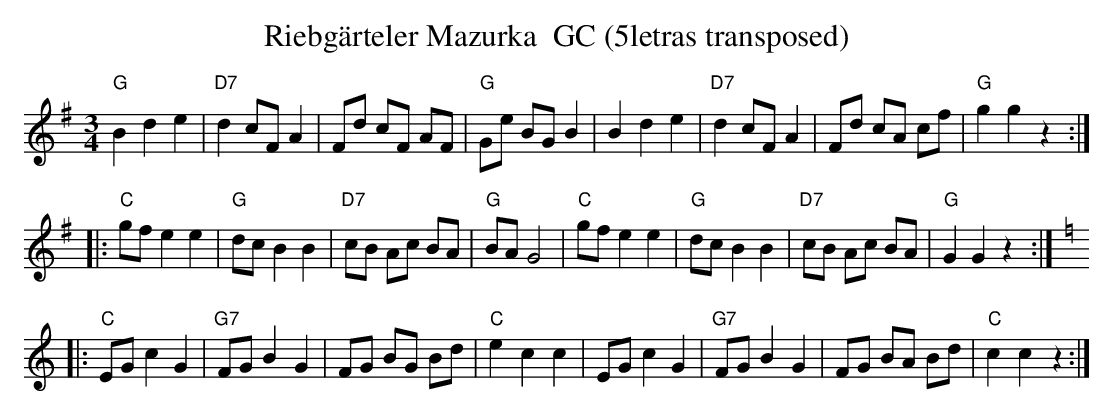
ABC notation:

X:1
T: Riebg\"arteler Mazurka  GC (5letras transposed)
M:3/4
L:1/8
K:G transpose=3 %%MIDI gchordon
"G"B2d2e2 | "D7"d2cFA2 | Fd cF AF | "G"Ge BGB2 | B2d2e2 | "D7"d2cFA2 | Fd cA cf | "G"g2g2z2 ::
"C"gfe2e2 | "G"dcB2B2 | "D7"cB Ac BA | "G"BAG4 | "C"gfe2e2 | "G"dcB2B2 | "D7"cB Ac BA | "G"G2G2z2 :: [K:C]
"C"EGc2G2 | "G7"FGB2G2 | FG BG Bd | "C"e2c2c2 | EG c2G2 | "G7"FG B2G2 | FG BA Bd | "C"c2c2z2 :|
